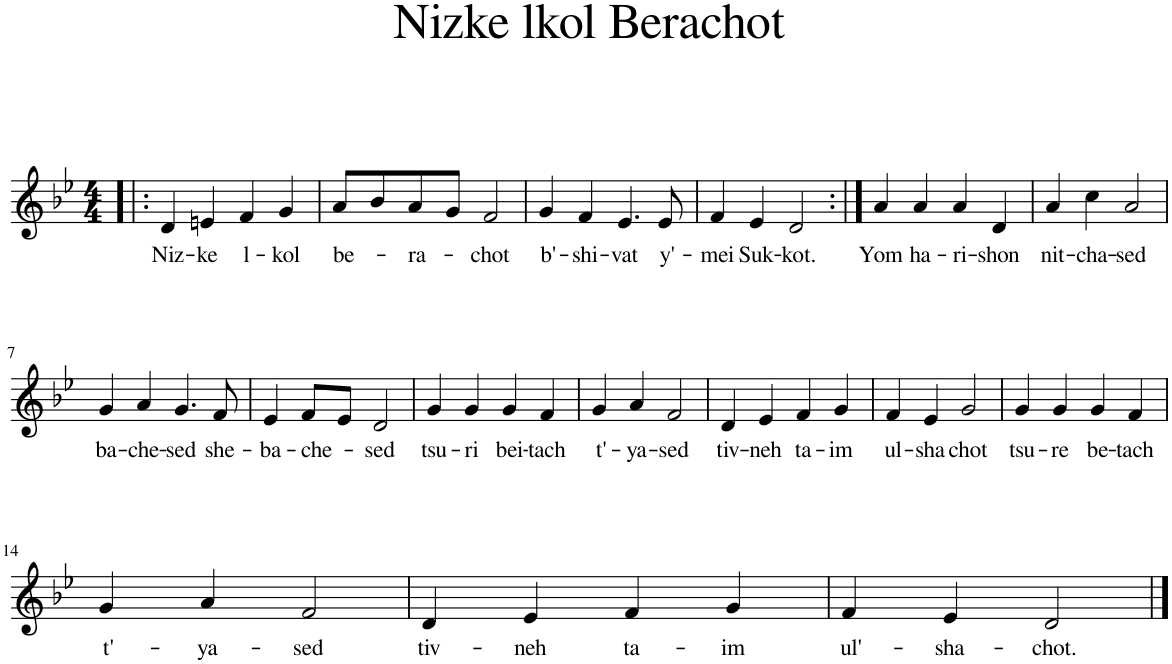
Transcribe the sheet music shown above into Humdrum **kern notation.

**kern	**text
*part1	*part1
*staff1	*staff1
*I"Bb Trumpet	*
*I'Bb Tpt.	*
*clefG2	*
*Trd1c2	*
*k[b-e-]	*
*M4/4	*
=1!|:	=1!|:
!	!LO:LY:b
4d/	Niz-
!	!LO:LY:b
4en/	-ke
!	!LO:LY:b
4f/	l-
!	!LO:LY:b
4g/	-kol
=2	=2
!	!LO:LY:b
8a/L	be-
8b-/	.
!	!LO:LY:b
8a/	-ra-
8g/J	.
!	!LO:LY:b
2f/	-chot
=3	=3
!	!LO:LY:b
4g/	b'-
!	!LO:LY:b
4f/	-shi-
!	!LO:LY:b
4.e-/	-vat
!	!LO:LY:b
8e-/	y'-
=4	=4
!	!LO:LY:b
4f/	-mei
!	!LO:LY:b
4e-/	Suk-
!	!LO:LY:b
2d/	-kot.
=5:|!	=5:|!
!	!LO:LY:b
4a/	Yom
!	!LO:LY:b
4a/	ha-
!	!LO:LY:b
4a/	-ri-
!	!LO:LY:b
4d/	-shon
=6	=6
!	!LO:LY:b
4a/	nit-
!	!LO:LY:b
4cc\	-cha-
!	!LO:LY:b
2a/	-sed
!!LO:LB:g=z
=7	=7
!	!LO:LY:b
4g/	ba-
!	!LO:LY:b
4a/	-che-
!	!LO:LY:b
4.g/	-sed
!	!LO:LY:b
8f/	she-
=8	=8
!	!LO:LY:b
4e-/	-ba-
!	!LO:LY:b
8f/L	-che-
8e-/J	.
!	!LO:LY:b
2d/	-sed
=9	=9
!	!LO:LY:b
4g/	tsu-
!	!LO:LY:b
4g/	-ri
!	!LO:LY:b
4g/	bei-
!	!LO:LY:b
4f/	-tach
=10	=10
!	!LO:LY:b
4g/	t'-
!	!LO:LY:b
4a/	-ya-
!	!LO:LY:b
2f/	-sed
=11	=11
!	!LO:LY:b
4d/	tiv-
!	!LO:LY:b
4e-/	-neh
!	!LO:LY:b
4f/	ta-
!	!LO:LY:b
4g/	-im
=12	=12
!	!LO:LY:b
4f/	ul-
!	!LO:LY:b
4e-/	-sha-
!	!LO:LY:b
2g/	-chot
=13	=13
!	!LO:LY:b
4g/	tsu-
!	!LO:LY:b
4g/	-re
!	!LO:LY:b
4g/	be-
!	!LO:LY:b
4f/	-tach
!!LO:LB:g=z
=14	=14
!	!LO:LY:b
4g/	t'-
!	!LO:LY:b
4a/	-ya-
!	!LO:LY:b
2f/	-sed
=15	=15
!	!LO:LY:b
4d/	tiv-
!	!LO:LY:b
4e-/	-neh
!	!LO:LY:b
4f/	ta-
!	!LO:LY:b
4g/	-im
=16	=16
!	!LO:LY:b
4f/	ul'-
!	!LO:LY:b
4e-/	-sha-
!	!LO:LY:b
2d/	-chot.
==	==
*-	*-
